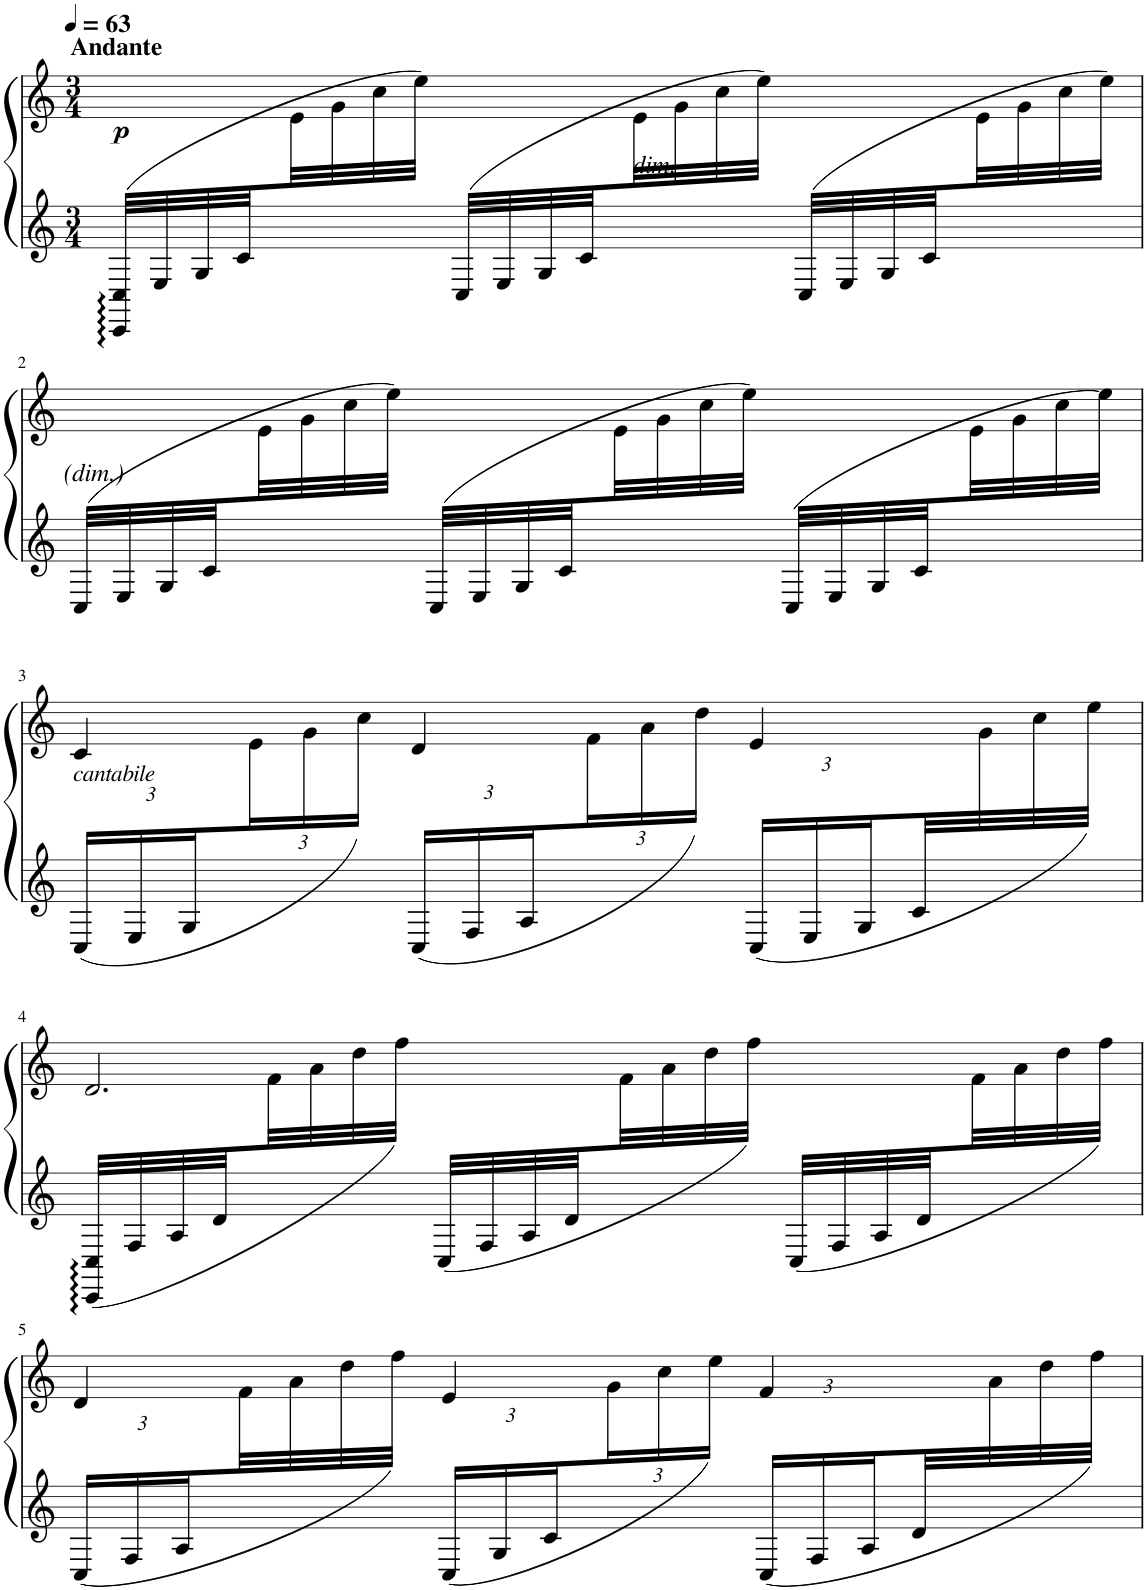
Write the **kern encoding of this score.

**kern	**kern	**kern	**dynam
*part1	*part1	*part1	*part1
*staff3	*staff2	*staff1	*staff1/2/3
*I"Piano	*	*	*
*I'Pno	*	*	*
*clefG2	*clefG2	*clefG2	*
*k[]	*k[]	*k[]	*
*M3/4	*M3/4	*M3/4	*
*MM63	*MM63	*MM63	*
=1	=1	=1	=1
*	*^	*	*
!	!	!	!LO:TX:a:B:t=Andante	!
!	!	!	!	!LO:DY:a=3
32CC/ 32C/LLL	2.ryy	8ryy	2.r	p
32E/	.	.	.	.
32G/	.	.	.	.
32c/	.	.	.	.
8ryy	.	32e\	.	.
.	.	32g\	.	.
.	.	32cc\	.	.
.	.	32ee\JJJ	.	.
32C/LLL	.	8ryy	.	.
32E/	.	.	.	.
32G/	.	.	.	.
32c/	.	.	.	.
!LO:TX:a:i:t=dim.	!	!	!	!
8ryy	.	32e\	.	.
.	.	32g\	.	.
.	.	32cc\	.	.
.	.	32ee\JJJ	.	.
32C/LLL	.	8ryy	.	.
32E/	.	.	.	.
32G/	.	.	.	.
32c/	.	.	.	.
8ryy	.	32e\	.	.
.	.	32g\	.	.
.	.	32cc\	.	.
.	.	32ee\JJJ	.	.
!!LO:LB:g=z
=2	=2	=2	=2	=2
32C/LLL	2.ryy	8ryy	2.r	.
32E/	.	.	.	.
32G/	.	.	.	.
32c/	.	.	.	.
8ryy	.	32e\	.	.
.	.	32g\	.	.
.	.	32cc\	.	.
.	.	32ee\JJJ	.	.
32C/LLL	.	8ryy	.	.
32E/	.	.	.	.
32G/	.	.	.	.
32c/	.	.	.	.
8ryy	.	32e\	.	.
.	.	32g\	.	.
.	.	32cc\	.	.
.	.	32ee\JJJ	.	.
32C/LLL	.	8ryy	.	.
32E/	.	.	.	.
32G/	.	.	.	.
32c/	.	.	.	.
8ryy	.	32e\	.	.
.	.	32g\	.	.
.	.	32cc\	.	.
.	.	32ee\JJJ	.	.
!!LO:LB:g=z
=3	=3	=3	=3	=3
*Xbrackettup	*	*	*	*
!	!LO:TX:b:i:t=cantabile	!	!	!
24C/LL	4c/	8ryy	2.r	.
24E/	.	.	.	.
24G/	.	.	.	.
*	*	*Xbrackettup	*	*
8ryy	.	24e\	.	.
.	.	24g\	.	.
.	.	24cc\JJ	.	.
24C/LL	4d/	8ryy	.	.
24F/	.	.	.	.
24A/	.	.	.	.
8ryy	.	24f\	.	.
.	.	24a\	.	.
.	.	24dd\JJ	.	.
24C/LL	4e/	32ryy	.	.
*	*v	*v	*	*
24E/	.	.	.
24G/	.	.	.
32c/L	.	.	.
*	*^	*	*
16.ryy	.	32g\	.	.
.	.	32cc\	.	.
.	.	32ee\JJJ	.	.
!!LO:LB:g=z
=4	=4	=4	=4	=4
32CC/ 32C/LLL	2.d/	8ryy	2.r	.
32F/	.	.	.	.
32A/	.	.	.	.
32d/	.	.	.	.
8ryy	.	32f\	.	.
.	.	32a\	.	.
.	.	32dd\	.	.
.	.	32ff\JJJ	.	.
32C/LLL	.	8ryy	.	.
32F/	.	.	.	.
32A/	.	.	.	.
32d/	.	.	.	.
8ryy	.	32f\	.	.
.	.	32a\	.	.
.	.	32dd\	.	.
.	.	32ff\JJJ	.	.
32C/LLL	.	8ryy	.	.
32F/	.	.	.	.
32A/	.	.	.	.
32d/	.	.	.	.
8ryy	.	32f\	.	.
.	.	32a\	.	.
.	.	32dd\	.	.
.	.	32ff\JJJ	.	.
!!LO:LB:g=z
=5	=5	=5	=5	=5
24C/LL	4d/	8ryy	2.r	.
24F/	.	.	.	.
24A/	.	.	.	.
8ryy	.	32f\L	.	.
.	.	32a\	.	.
.	.	32dd\	.	.
.	.	32ff\JJJ	.	.
24C/LL	4e/	8ryy	.	.
24G/	.	.	.	.
24c/	.	.	.	.
8ryy	.	24g\	.	.
.	.	24cc\	.	.
.	.	24ee\JJ	.	.
24C/LL	4f/	32ryy	.	.
*	*v	*v	*	*
24F/	.	.	.
24A/	.	.	.
32d/L	.	.	.
*	*^	*	*
16.ryy	.	32a\	.	.
.	.	32dd\	.	.
.	.	32ff\JJJ	.	.
*	*v	*v	*	*
=	=	=	=
*-	*-	*-	*-
